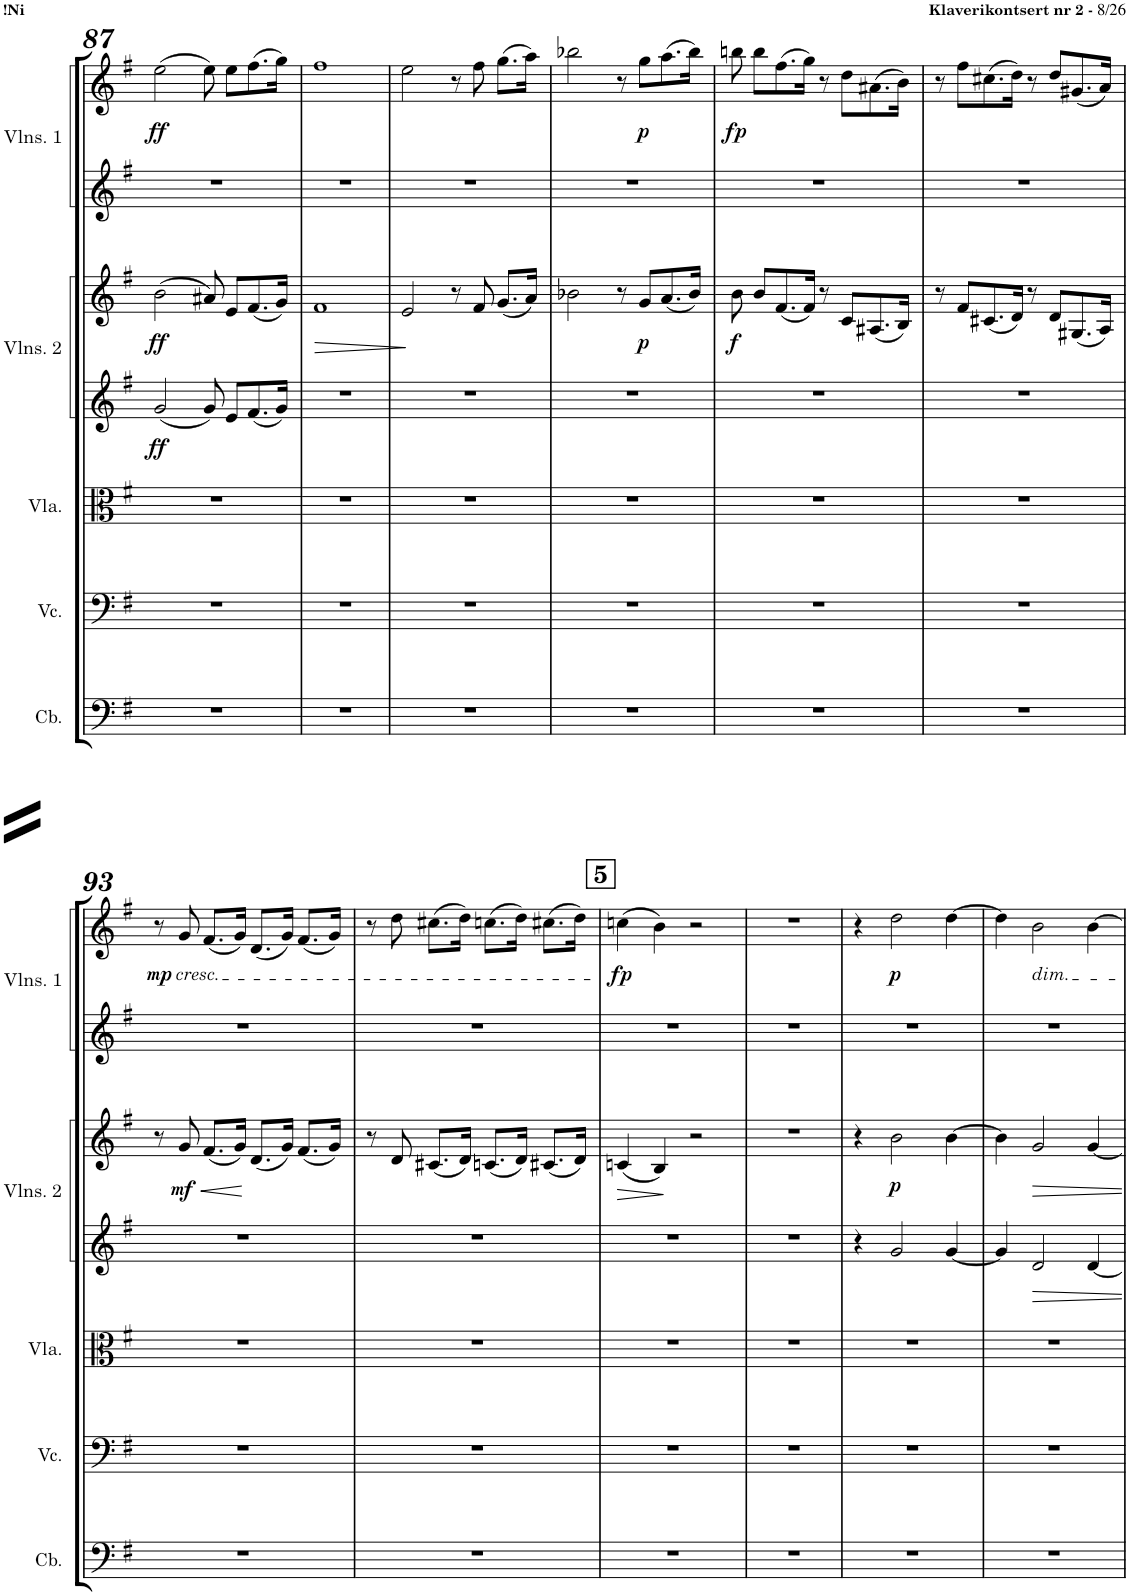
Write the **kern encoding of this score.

**kern	**kern	**kern	**kern	**kern	**dynam	**kern	**kern	**dynam
*part5	*part4	*part3	*part2	*part2	*part2	*part1	*part1	*part1
*staff7	*staff6	*staff5	*staff4	*staff3	*staff3/4	*staff2	*staff1	*staff1/2
*I"Contrabass	*I"Violoncello	*I"Viola	*I"Violins 2	*	*	*I"Violins 1	*	*
*I'Cb.	*I'Vc.	*I'Vla.	*I'Vlns. 2	*	*	*I'Vlns. 1	*	*
!!LO:PB:g=z
*clefF4	*clefF4	*clefC3	*clefG2	*clefG2	*	*clefG2	*clefG2	*
*Trd7c12	*	*	*	*	*	*	*	*
*k[f#]	*k[f#]	*k[f#]	*k[f#]	*k[f#]	*	*k[f#]	*k[f#]	*
*M4/4	*M4/4	*M4/4	*M4/4	*M4/4	*	*M4/4	*M4/4	*
*met(c)	*met(c)	*met(c)	*met(c)	*met(c)	*	*met(c)	*met(c)	*
=87	=87	=87	=87	=87	=87	=87	=87	=87
!	!	!	!	!	!LO:DY:b=2	!	!	!
!	!	!	!	!	!LO:DY:n=1:b	!	!	!LO:DY:b
1r	1r	1r	2g/	(2b\	ff ff	1r	(2ee\	ff
.	.	.	8g/	8a#X/)	.	.	8ee\)	.
.	.	.	8e/L	8e/L	.	.	8ee\L	.
.	.	.	8.f#/	(8.f#/	.	.	(8.ff#\	.
.	.	.	16g/Jk	16g/Jk)	.	.	16gg\Jk)	.
=88	=88	=88	=88	=88	=88	=88	=88	=88
!	!	!	!	!	!LO:HP:b	!	!	!
1r	1r	1r	1r	1f#	>	1r	1ff#	.
=89	=89	=89	=89	=89	=89	=89	=89	=89
1r	1r	1r	1r	2e/	.	1r	2ee\	.
.	.	.	.	8r	]	.	8r	.
.	.	.	.	8f#/	.	.	8ff#\	.
.	.	.	.	(8.g/L	.	.	(8.gg\L	.
.	.	.	.	16a/Jk)	.	.	16aa\Jk)	.
=90	=90	=90	=90	=90	=90	=90	=90	=90
1r	1r	1r	1r	2b-X\	.	1r	2bb-X\	.
.	.	.	.	8r	.	.	8r	.
!	!	!	!	!	!LO:DY:b	!	!	!LO:DY:b
.	.	.	.	8g/L	p	.	8gg\L	p
.	.	.	.	(8.a/	.	.	(8.aa\	.
.	.	.	.	16b-/Jk)	.	.	16bb-\Jk)	.
=91	=91	=91	=91	=91	=91	=91	=91	=91
!	!	!	!	!	!LO:DY:b	!	!	!LO:DY:b
1r	1r	1r	1r	8b\	f	1r	8bbn\	fp
.	.	.	.	8b/L	.	.	8bb\L	.
.	.	.	.	(8.f#/	.	.	(8.ff#\	.
.	.	.	.	16f#/Jk)	.	.	16gg\Jk)	.
.	.	.	.	8r	.	.	8r	.
.	.	.	.	8c/L	.	.	8dd\L	.
.	.	.	.	(8.A#X/	.	.	(8.a#X\	.
.	.	.	.	16B/Jk)	.	.	16b\Jk)	.
=92	=92	=92	=92	=92	=92	=92	=92	=92
1r	1r	1r	1r	8r	.	1r	8r	.
.	.	.	.	8f#/L	.	.	8ff#\L	.
.	.	.	.	(8.c#X/	.	.	(8.cc#X\	.
.	.	.	.	16d/Jk)	.	.	16dd\Jk)	.
.	.	.	.	8r	.	.	8r	.
.	.	.	.	8d/L	.	.	8dd/L	.
.	.	.	.	(8.G#X/	.	.	(8.g#X/	.
.	.	.	.	16A/Jk)	.	.	16a/Jk)	.
!!LO:LB:g=z
=93	=93	=93	=93	=93	=93	=93	=93	=93
!	!	!	!	!	!	!	!LO:TX:b:i:t=cresc.	!
!	!	!	!	!	!	!	!	!LO:DY:b
1r	1r	1r	1r	8r	.	1r	8r	mp
!	!	!	!	!	!LO:HP:b	!	!	!
!	!	!	!	!	!LO:DY:n=1:b	!	!	!
.	.	.	.	8g/	< mf	.	8g/	.
.	.	.	.	(8.f#/L	.	.	(8.f#/L	.
.	.	.	.	16g/Jk)	.	.	16g/Jk)	.
.	.	.	.	(8.d/L	[	.	(8.d/L	.
.	.	.	.	16g/Jk)	.	.	16g/Jk)	.
.	.	.	.	(8.f#/L	.	.	(8.f#/L	.
.	.	.	.	16g/Jk)	.	.	16g/Jk)	.
=94	=94	=94	=94	=94	=94	=94	=94	=94
1r	1r	1r	1r	8r	.	1r	8r	.
.	.	.	.	8d/	.	.	8dd\	.
.	.	.	.	(8.c#X/L	.	.	(8.cc#X\L	.
.	.	.	.	16d/Jk)	.	.	16dd\Jk)	.
.	.	.	.	(8.cn/L	.	.	(8.ccn\L	.
.	.	.	.	16d/Jk)	.	.	16dd\Jk)	.
.	.	.	.	(8.c#X/L	.	.	(8.cc#X\L	.
.	.	.	.	16d/Jk)	.	.	16dd\Jk)	.
=95	=95	=95	=95	=95	=95	=95	=95	=95
!	!	!	!	!	!LO:HP:b	!	!	!LO:DY:b
1r	1r	1r	1r	(4cn/	>	1r	(4ccn\	fp
.	.	.	.	4B/)	.	.	4b\)	.
.	.	.	.	2r	]	.	2r	.
=96	=96	=96	=96	=96	=96	=96	=96	=96
1r	1r	1r	1r	1r	.	1r	1r	.
=97	=97	=97	=97	=97	=97	=97	=97	=97
1r	1r	1r	4r	4r	.	1r	4r	.
!	!	!	!	!	!LO:DY:b	!	!	!LO:DY:b
.	.	.	2g/	2b\	p	.	2dd\	p
.	.	.	[4g/	[4b\	.	.	[4dd\	.
=98	=98	=98	=98	=98	=98	=98	=98	=98
1r	1r	1r	4g/]	4b\]	.	1r	4dd\]	.
!	!	!	!	!	!	!	!LO:TX:b:i:t=dim.	!
.	.	.	2d/	2g/	.	.	2b\	.
.	.	.	[4d/	[4g/	.	.	[4b\	.
=	=	=	=	=	=	=	=	=
*-	*-	*-	*-	*-	*-	*-	*-	*-
